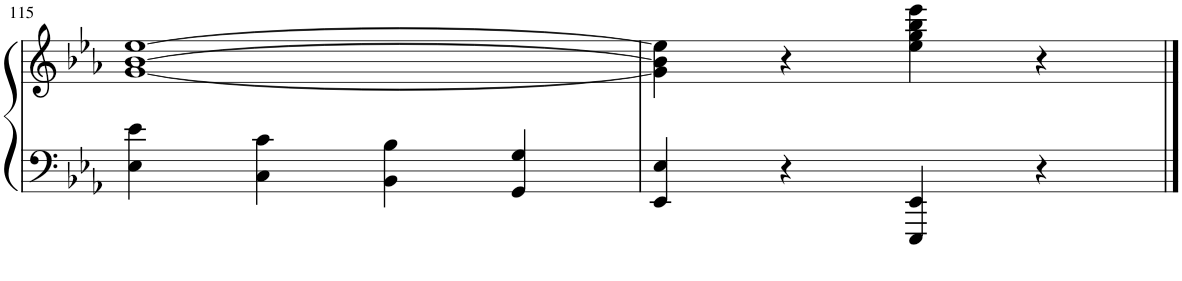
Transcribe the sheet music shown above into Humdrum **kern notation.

**kern	**kern
*part1	*part1
*staff2	*staff1
*I"Piano	*
*I'Pno.	*
!!LO:PB:g=z
*clefF4	*clefG2
*k[b-e-a-]	*k[b-e-a-]
*M2/2	*M2/2
*met(c|)	*met(c|)
=115	=115
4E-\ 4e-\	[1g [1b- [1ee-
4C\ 4c\	.
4BB-\ 4B-\	.
4GG/ 4G/	.
=116	=116
4EE-/ 4E-/	4g\] 4b-\] 4ee-\]
4r	4r
4EEE-/ 4EE-/	4ee-\ 4gg\ 4bb-\ 4eee-\
4r	4r
==	==
*-	*-
